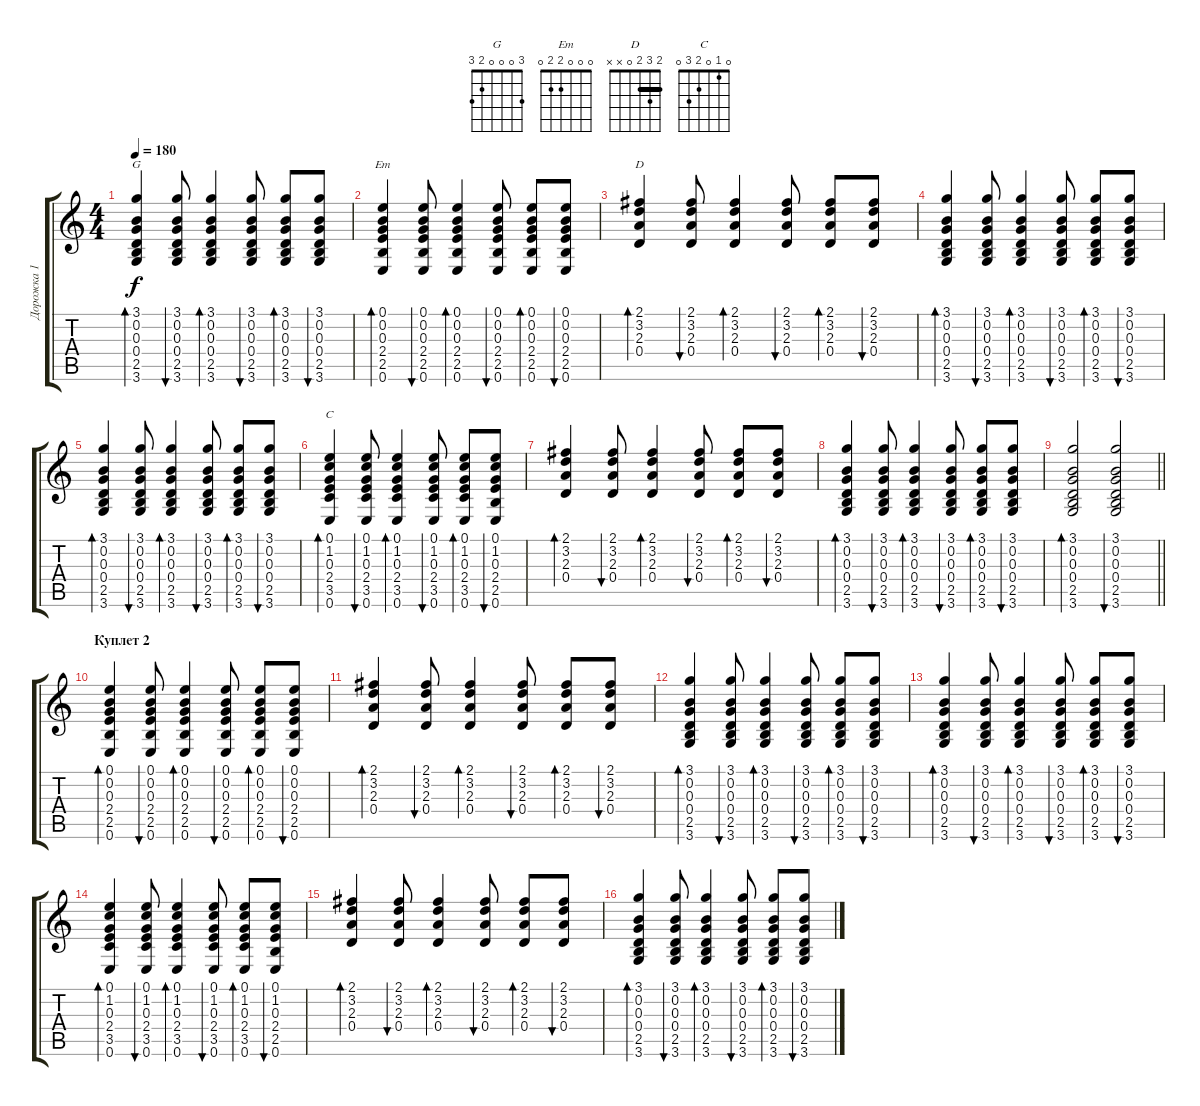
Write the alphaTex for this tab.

\track ("Дорожка 1" "Дорожка 1") {instrument acousticguitarsteel}
\staff {score tabs}
\tuning (E4 B3 G3 D3 A2 E2) {hide}
\chord ("G" 3 0 0 0 2 3)
\chord ("Em" 0 0 0 2 2 0)
\chord ("D" 2 3 2 0 x x) {barre 2}
\chord ("C" 0 1 0 2 3 0)
\ts (4 4)
\tempo 180
\clef g2
\ks c
(3.1 0.2 0.3 0.4 2.5 3.6).4{bd 30 ch "G" dy f} (3.1 0.2 0.3 0.4 2.5 3.6).8{bu 30} (3.1 0.2 0.3 0.4 2.5 3.6).4{bd 30} (3.1 0.2 0.3 0.4 2.5 3.6).8{bu 30} (3.1 0.2 0.3 0.4 2.5 3.6).8{bd 30} (3.1 0.2 0.3 0.4 2.5 3.6).8{bu 30} |
(0.1 0.2 0.3 2.4 2.5 0.6).4{bd 30 ch "Em"} (0.1 0.2 0.3 2.4 2.5 0.6).8{bu 30} (0.1 0.2 0.3 2.4 2.5 0.6).4{bd 30} (0.1 0.2 0.3 2.4 2.5 0.6).8{bu 30} (0.1 0.2 0.3 2.4 2.5 0.6).8{bd 30} (0.1 0.2 0.3 2.4 2.5 0.6).8{bu 30} |
(2.1 3.2 2.3 0.4).4{bd 30 ch "D"} (2.1 3.2 2.3 0.4).8{bu 30} (2.1 3.2 2.3 0.4).4{bd 30} (2.1 3.2 2.3 0.4).8{bu 30} (2.1 3.2 2.3 0.4).8{bd 30} (2.1 3.2 2.3 0.4).8{bu 30} |
(3.1 0.2 0.3 0.4 2.5 3.6).4{bd 30} (3.1 0.2 0.3 0.4 2.5 3.6).8{bu 30} (3.1 0.2 0.3 0.4 2.5 3.6).4{bd 30} (3.1 0.2 0.3 0.4 2.5 3.6).8{bu 30} (3.1 0.2 0.3 0.4 2.5 3.6).8{bd 30} (3.1 0.2 0.3 0.4 2.5 3.6).8{bu 30} |
(3.1 0.2 0.3 0.4 2.5 3.6).4{bd 30} (3.1 0.2 0.3 0.4 2.5 3.6).8{bu 30} (3.1 0.2 0.3 0.4 2.5 3.6).4{bd 30} (3.1 0.2 0.3 0.4 2.5 3.6).8{bu 30} (3.1 0.2 0.3 0.4 2.5 3.6).8{bd 30} (3.1 0.2 0.3 0.4 2.5 3.6).8{bu 30} |
(0.1 1.2 0.3 2.4 3.5 0.6).4{bd 30 ch "C"} (0.1 1.2 0.3 2.4 3.5 0.6).8{bu 30} (0.1 1.2 0.3 2.4 3.5 0.6).4{bd 30} (0.1 1.2 0.3 2.4 3.5 0.6).8{bu 30} (0.1 1.2 0.3 2.4 3.5 0.6).8{bd 30} (0.1 1.2 0.3 2.4 2.5 0.6).8{bu 30} |
(2.1 3.2 2.3 0.4).4{bd 30} (2.1 3.2 2.3 0.4).8{bu 30} (2.1 3.2 2.3 0.4).4{bd 30} (2.1 3.2 2.3 0.4).8{bu 30} (2.1 3.2 2.3 0.4).8{bd 30} (2.1 3.2 2.3 0.4).8{bu 30} |
(3.1 0.2 0.3 0.4 2.5 3.6).4{bd 30} (3.1 0.2 0.3 0.4 2.5 3.6).8{bu 30} (3.1 0.2 0.3 0.4 2.5 3.6).4{bd 30} (3.1 0.2 0.3 0.4 2.5 3.6).8{bu 30} (3.1 0.2 0.3 0.4 2.5 3.6).8{bd 30} (3.1 0.2 0.3 0.4 2.5 3.6).8{bu 30} |
\barLineRight lightlight
(3.1 0.2 0.3 0.4 2.5 3.6).2{bd 30} (3.1 0.2 0.3 0.4 2.5 3.6).2{bu 30} |
\section ("" "Куплет 2")
(0.1 0.2 0.3 2.4 2.5 0.6).4{bd 30} (0.1 0.2 0.3 2.4 2.5 0.6).8{bu 30} (0.1 0.2 0.3 2.4 2.5 0.6).4{bd 30} (0.1 0.2 0.3 2.4 2.5 0.6).8{bu 30} (0.1 0.2 0.3 2.4 2.5 0.6).8{bd 30} (0.1 0.2 0.3 2.4 2.5 0.6).8{bu 30} |
(2.1 3.2 2.3 0.4).4{bd 30} (2.1 3.2 2.3 0.4).8{bu 30} (2.1 3.2 2.3 0.4).4{bd 30} (2.1 3.2 2.3 0.4).8{bu 30} (2.1 3.2 2.3 0.4).8{bd 30} (2.1 3.2 2.3 0.4).8{bu 30} |
(3.1 0.2 0.3 0.4 2.5 3.6).4{bd 30} (3.1 0.2 0.3 0.4 2.5 3.6).8{bu 30} (3.1 0.2 0.3 0.4 2.5 3.6).4{bd 30} (3.1 0.2 0.3 0.4 2.5 3.6).8{bu 30} (3.1 0.2 0.3 0.4 2.5 3.6).8{bd 30} (3.1 0.2 0.3 0.4 2.5 3.6).8{bu 30} |
(3.1 0.2 0.3 0.4 2.5 3.6).4{bd 30} (3.1 0.2 0.3 0.4 2.5 3.6).8{bu 30} (3.1 0.2 0.3 0.4 2.5 3.6).4{bd 30} (3.1 0.2 0.3 0.4 2.5 3.6).8{bu 30} (3.1 0.2 0.3 0.4 2.5 3.6).8{bd 30} (3.1 0.2 0.3 0.4 2.5 3.6).8{bu 30} |
(0.1 1.2 0.3 2.4 3.5 0.6).4{bd 30} (0.1 1.2 0.3 2.4 3.5 0.6).8{bu 30} (0.1 1.2 0.3 2.4 3.5 0.6).4{bd 30} (0.1 1.2 0.3 2.4 3.5 0.6).8{bu 30} (0.1 1.2 0.3 2.4 3.5 0.6).8{bd 30} (0.1 1.2 0.3 2.4 2.5 0.6).8{bu 30} |
(2.1 3.2 2.3 0.4).4{bd 30} (2.1 3.2 2.3 0.4).8{bu 30} (2.1 3.2 2.3 0.4).4{bd 30} (2.1 3.2 2.3 0.4).8{bu 30} (2.1 3.2 2.3 0.4).8{bd 30} (2.1 3.2 2.3 0.4).8{bu 30} |
(3.1 0.2 0.3 0.4 2.5 3.6).4{bd 30} (3.1 0.2 0.3 0.4 2.5 3.6).8{bu 30} (3.1 0.2 0.3 0.4 2.5 3.6).4{bd 30} (3.1 0.2 0.3 0.4 2.5 3.6).8{bu 30} (3.1 0.2 0.3 0.4 2.5 3.6).8{bd 30} (3.1 0.2 0.3 0.4 2.5 3.6).8{bu 30}
